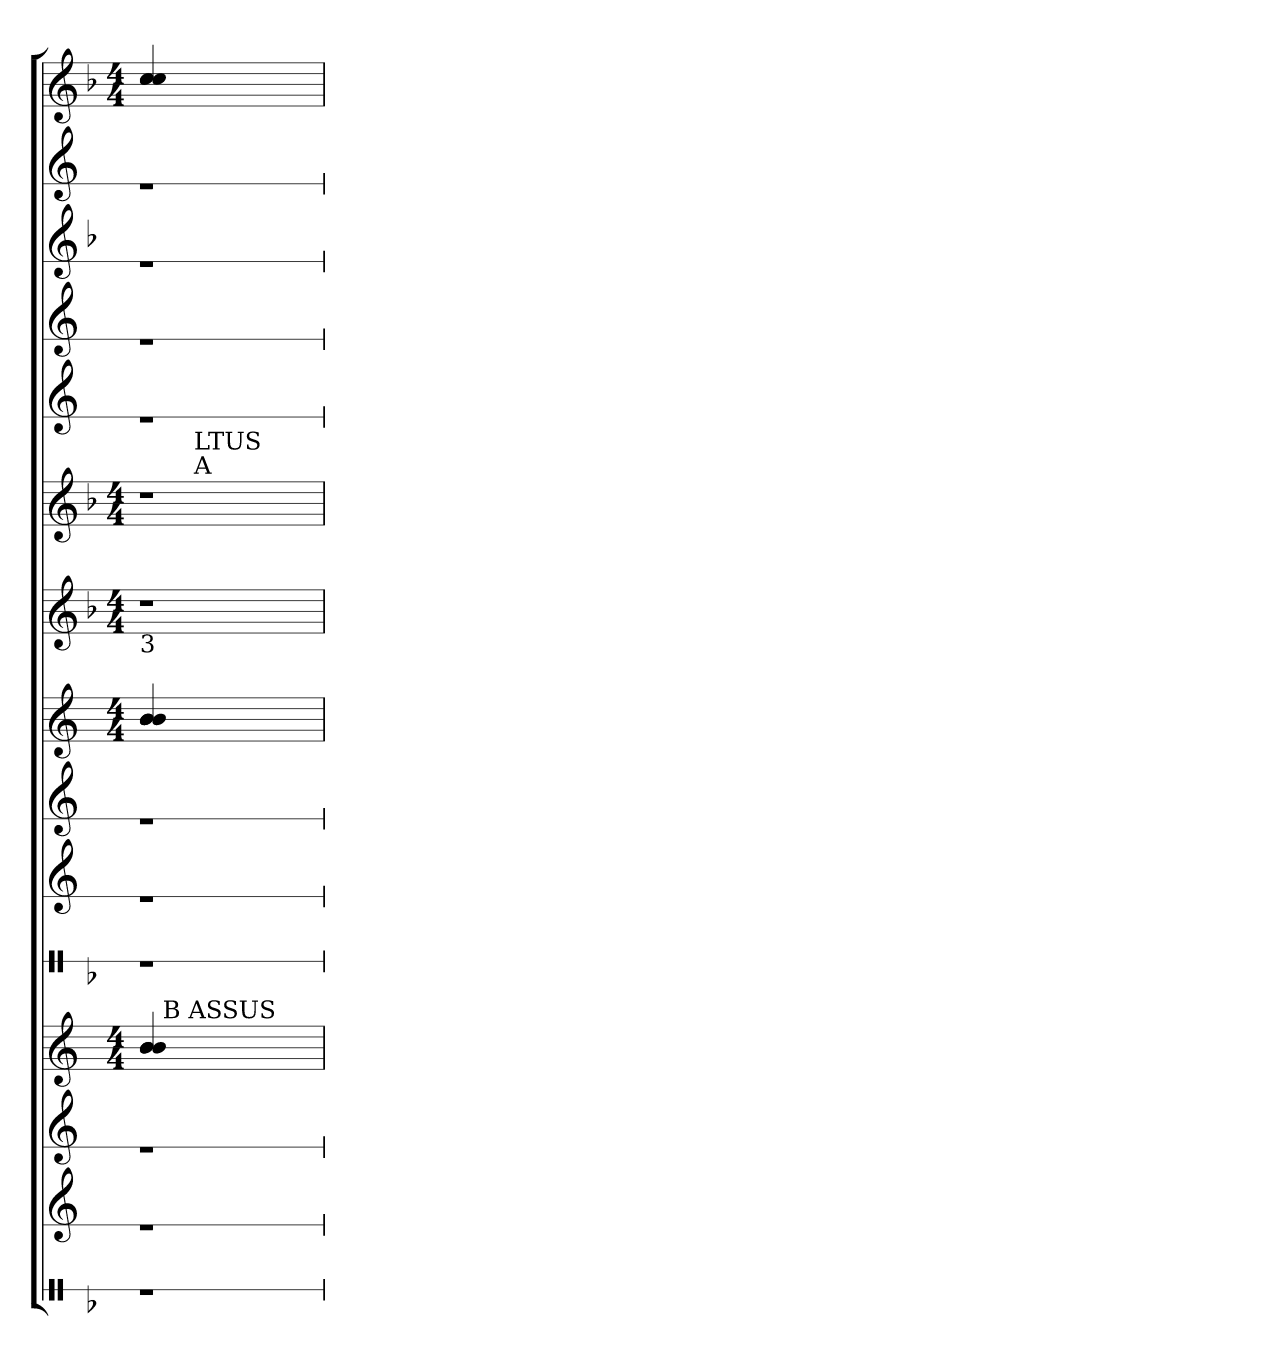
**kern	**kern	**kern	**kern	**kern	**kern	**kern	**kern	**kern	**kern	**kern	**kern	**kern	**kern	**kern
*part15	*part14	*part13	*part12	*part11	*part10	*part9	*part8	*part7	*part6	*part5	*part4	*part3	*part2	*part1
*staff15	*staff14	*staff13	*staff12	*staff11	*staff10	*staff9	*staff8	*staff7	*staff6	*staff5	*staff4	*staff3	*staff2	*staff1
*stria1	*stria1	*stria1	*	*stria1	*stria1	*stria1	*	*	*	*stria1	*stria1	*stria1	*stria1	*
*clefX	*clefG2	*clefG2	*clefG2	*clefX	*clefG2	*clefG2	*clefG2	*clefG2	*clefG2	*clefG2	*clefG2	*clefG2	*clefG2	*clefG2
*	*ITrd-3c-5	*ITrd-3c-5	*ITrd-3c-5	*	*ITrd-3c-5	*ITrd-3c-5	*ITrd-3c-5	*	*	*ITrd-3c-5	*ITrd-3c-5	*	*ITrd-3c-5	*
*k[b-]	*k[b-]	*k[b-]	*k[b-]	*k[b-]	*k[b-]	*k[b-]	*k[b-]	*k[b-]	*k[b-]	*k[b-]	*k[b-]	*k[b-]	*k[b-]	*k[b-]
*F:	*F:	*F:	*F:	*F:	*F:	*F:	*F:	*F:	*F:	*F:	*F:	*F:	*F:	*F:
*	*	*	*M4/4	*	*	*	*M4/4	*M4/4	*M4/4	*	*	*	*	*M4/4
=1	=1	=1	=1	=1	=1	=1	=1	=1	=1	=1	=1	=1	=1	=1
!	!	!	!	!	!	!	!	!	!LO:TX:b:t=3	!	!	!	!	!
!	!	!	!	!	!	!	!	!LO:TX:b:t=3	!	!	!	!	!	!
!	!	!	!LO:N:n=1:head=solid	!	!	!	!	!	!	!	!	!	!	!
!	!	!	!LO:N:n=2:head=solid	!	!	!	!	!	!	!	!	!	!	!
!	!	!	!LO:N:n=3:head=solid	!	!	!	!LO:N:n=1:head=solid	!	!	!	!	!	!	!
!	!	!	!	!	!	!	!LO:N:n=2:head=solid	!	!	!	!	!	!	!
!	!	!	!	!	!	!	!LO:N:n=3:head=solid	!	!	!	!	!	!	!LO:N:n=1:head=solid
!	!	!	!	!	!	!	!	!	!	!	!	!	!	!LO:N:n=2:head=solid
!	!	!	!	!	!	!	!	!	!	!	!	!	!	!LO:N:n=3:head=solid
*	*	*	*^	*	*	*	*	*	*^	*	*	*	*	*
1r	1r	1r	4ee/ 4ee/ 4ee/	16.ryy	1r	1r	1r	4ee/ 4ee/ 4ee/	1r	1r	4ryy	1r	1r	1r	1r	4cc/ 4cc/ 4cc/
!	!	!	!	!LO:TX:a:t=B ASSUS	!	!	!	!	!	!	!	!	!	!	!	!
.	.	.	.	2ryy	.	.	.	.	.	.	.	.	.	.	.	.
!	!	!	!	!	!	!	!	!	!	!	!LO:TX:a:t=A	!	!	!	!	!
!	!	!	!	!	!	!	!	!	!	!	!LO:TX:t=LTUS	!	!	!	!	!
.	.	.	2.ryy	.	.	.	.	2.ryy	.	.	2.ryy	.	.	.	.	2.ryy
.	.	.	.	4ryy	.	.	.	.	.	.	.	.	.	.	.	.
.	.	.	.	8ryy	.	.	.	.	.	.	.	.	.	.	.	.
.	.	.	.	32ryy	.	.	.	.	.	.	.	.	.	.	.	.
*	*	*	*v	*v	*	*	*	*	*	*v	*v	*	*	*	*	*
=	=	=	=	=	=	=	=	=	=	=	=	=	=	=
*-	*-	*-	*-	*-	*-	*-	*-	*-	*-	*-	*-	*-	*-	*-
